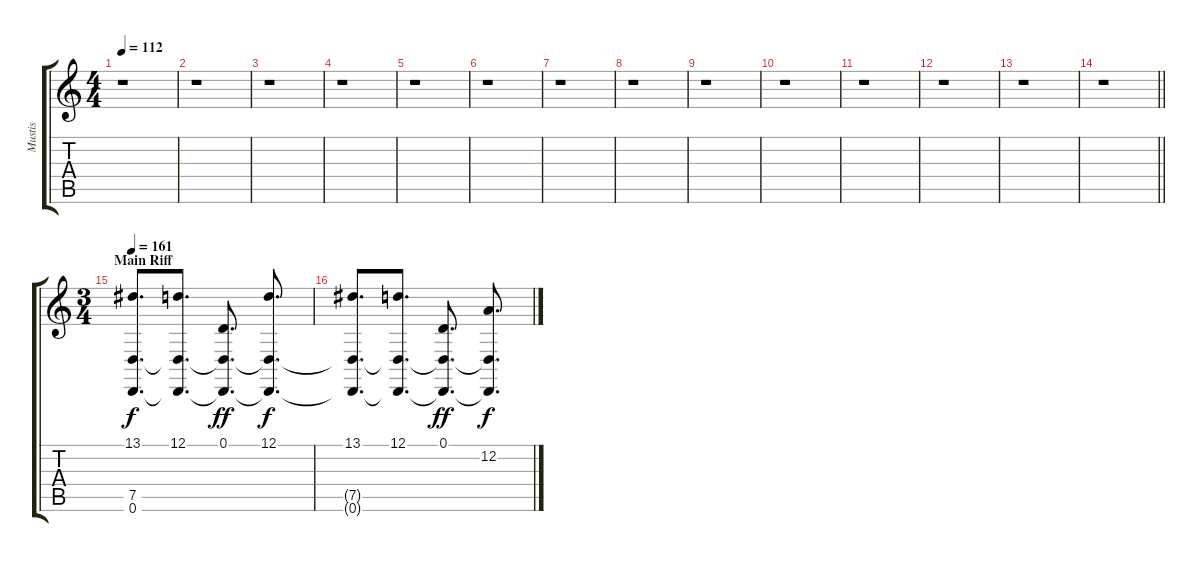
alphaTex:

\track ("Mustis" "Mustis") {instrument stringensemble1}
\staff {score tabs}
\tuning (D4 A3 F3 C3 G2 D2) {hide}
\ts (4 4)
\tempo 112
\clef g2
\ks c
r.1{dy f} |
r.1 |
r.1 |
r.1 |
r.1 |
r.1 |
r.1 |
r.1 |
r.1 |
r.1 |
r.1 |
r.1 |
r.1 |
\barLineRight lightlight
r.1 |
\ts (3 4)
\section ("" "Main Riff")
\tempo 161
(13.1 7.5 0.6).8{d} (12.1 7.5{t} 0.6{t}).8{d} (0.1 7.5{t} 0.6{t}).8{d dy ff} (12.1 7.5{t} 0.6{t}).8{d dy f} |
(13.1 7.5{t} 0.6{t}).8{d} (12.1 7.5{t} 0.6{t}).8{d} (0.1 7.5{t} 0.6{t}).8{d dy ff} (12.2 7.5{t} 0.6{t}).8{d dy f}
